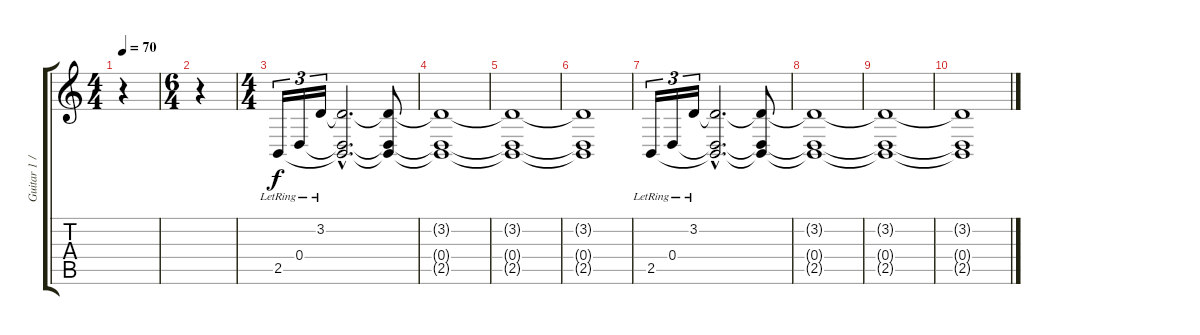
\track ("Guitar 1 / Synth 1" "Guitar 1 /") {instrument lead8bassandlead}
\staff {score tabs}
\tuning (E4 B3 G3 D3 A2 E2) {hide}
\ts (4 4)
\tempo 70
\clef g2
\ks c
r.4{dy f} |
\ts (6 4)
r.4{volume 13 balance 6 instrument overdrivenguitar} |
\ts (4 4)
\section ("" "")
2.5{lr}.16{tu (3 2)} 0.4{lr}.16{tu (3 2)} 3.2{lr}.16{tu (3 2) volume 4} (3.2{hac t} 0.4{hac t} 2.5{hac t}).2{d} (3.2{t} 0.4{t} 2.5{t}).8 |
(3.2{t} 0.4{t} 2.5{t}).1{volume 0} |
(3.2{t} 0.4{t} 2.5{t}).1 |
(3.2{t} 0.4{t} 2.5{t}).1 |
2.5{lr}.16{tu (3 2) volume 13} 0.4{lr}.16{tu (3 2)} 3.2{lr}.16{tu (3 2) volume 4} (3.2{hac t} 0.4{hac t} 2.5{hac t}).2{d} (3.2{t} 0.4{t} 2.5{t}).8 |
(3.2{t} 0.4{t} 2.5{t}).1{volume 0} |
(3.2{t} 0.4{t} 2.5{t}).1 |
(3.2{t} 0.4{t} 2.5{t}).1
